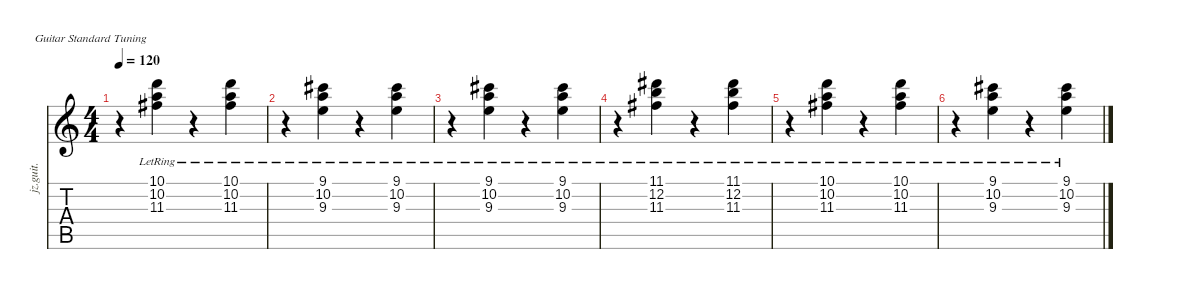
\defaultSystemsLayout 4
\hideDynamics
\bracketExtendMode nobrackets
\otherSystemsTrackNameOrientation horizontal
\track ("George" "jz.guit.") {instrument electricguitarjazz}
\staff {score tabs}
\tuning (E4 B3 G3 D3 A2 E2)
\ts (4 4)
\tempo 120
\clef g2
\ks c
r.4{dy ff} (10.1{lr} 10.2{lr} 11.3{lr acc #}).4 r.4 (10.1{lr} 10.2{lr} 11.3{lr acc #}).4 |
r.4 (9.1{lr acc #} 10.2{lr} 9.3{lr}).4 r.4 (9.1{lr acc #} 10.2{lr} 9.3{lr}).4 |
r.4 (9.1{lr acc #} 10.2{lr} 9.3{lr}).4 r.4 (9.1{lr acc #} 10.2{lr} 9.3{lr}).4 |
r.4 (11.1{lr acc #} 12.2{lr} 11.3{lr acc #}).4 r.4 (11.1{lr acc #} 12.2{lr} 11.3{lr acc #}).4 |
r.4 (10.1{lr} 10.2{lr} 11.3{lr acc #}).4 r.4 (10.1{lr} 10.2{lr} 11.3{lr acc #}).4 |
r.4 (9.1{lr acc #} 10.2{lr} 9.3{lr}).4 r.4 (9.1{lr acc #} 10.2{lr} 9.3{lr}).4
